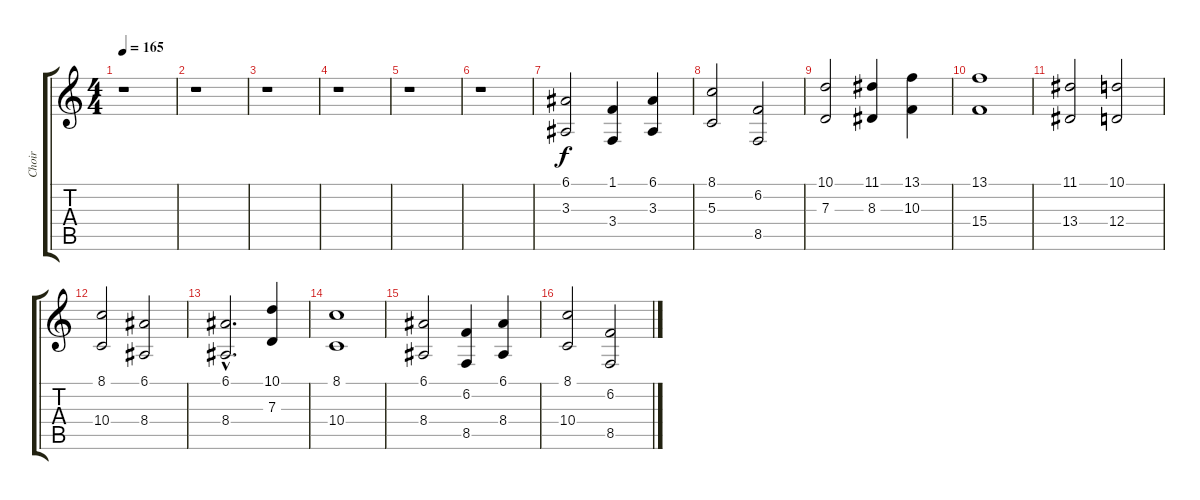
\track ("Choir" "Choir") {instrument stringensemble1}
\staff {score tabs}
\tuning (E4 B3 G3 D3 A2 E2) {hide}
\ts (4 4)
\tempo 165
\clef g2
\ks c
r.1{dy f} |
r.1 |
r.1 |
r.1 |
r.1 |
r.1 |
(6.1 3.3).2 (1.1 3.4).4 (6.1 3.3).4 |
(8.1 5.3).2 (6.2 8.5).2 |
(10.1 7.3).2 (11.1 8.3).4 (13.1 10.3).4 |
(13.1 15.4).1 |
(11.1 13.4).2 (10.1 12.4).2 |
(8.1 10.4).2 (6.1 8.4).2 |
(6.1{hac} 8.4{hac}).2{d} (10.1 7.3).4 |
(8.1 10.4).1 |
(6.1 8.4).2 (6.2 8.5).4 (6.1 8.4).4 |
(8.1 10.4).2 (6.2 8.5).2
